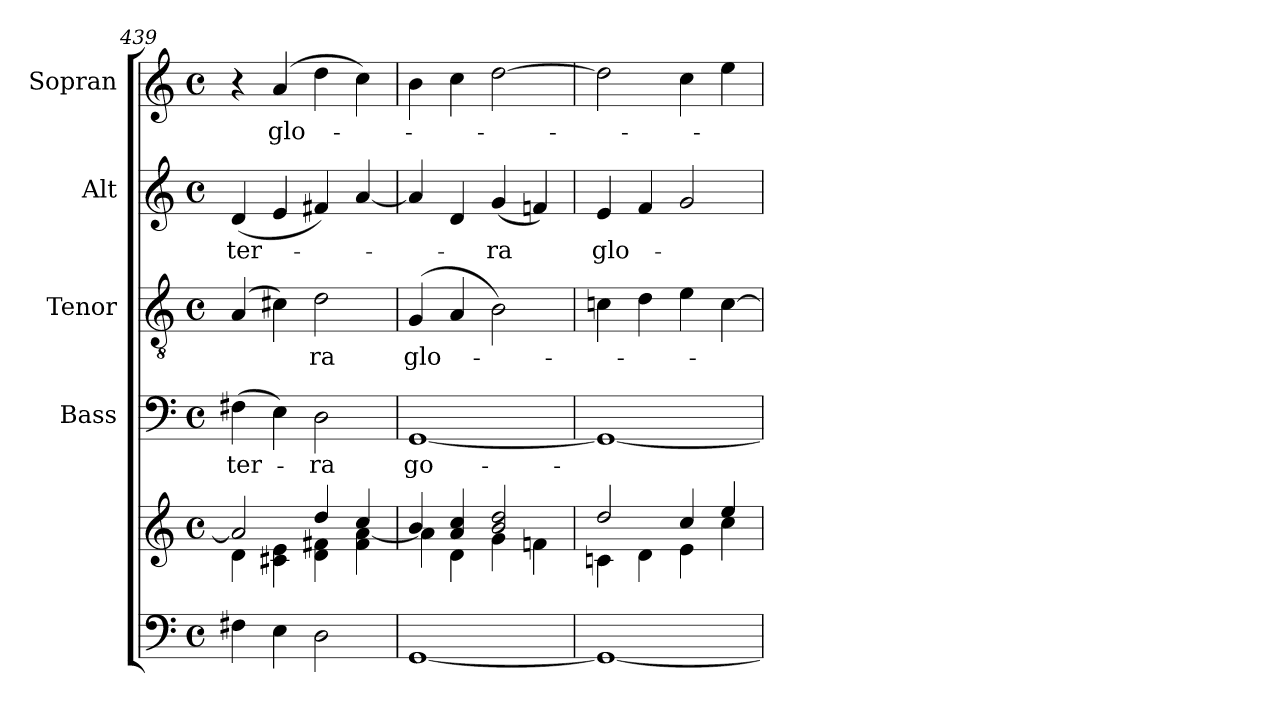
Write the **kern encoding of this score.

**kern	**kern	**kern	**text	**kern	**text	**kern	**text	**kern	**text
*part5	*part5	*part4	*part4	*part3	*part3	*part2	*part2	*part1	*part1
*staff6	*staff5	*staff4	*staff4	*staff3	*staff3	*staff2	*staff2	*staff1	*staff1
*	*	*I"Bass	*	*I"Tenor	*	*I"Alt	*	*I"Sopran	*
*	*	*I'B.	*	*I'T.	*	*I'A.	*	*I'S.	*
*clefF4	*clefG2	*clefF4	*	*clefGv2	*	*clefG2	*	*clefG2	*
*k[]	*k[]	*k[]	*	*k[]	*	*k[]	*	*k[]	*
*C:	*C:	*C:	*	*C:	*	*C:	*	*C:	*
*M4/4	*M4/4	*M4/4	*	*M4/4	*	*M4/4	*	*M4/4	*
*met(c)	*met(c)	*met(c)	*	*met(c)	*	*met(c)	*	*met(c)	*
=439	=439	=439	=439	=439	=439	=439	=439	=439	=439
*	*^	*	*	*	*	*	*	*	*
!	!	!	!	!LO:LY:b	!	!	!	!LO:LY:b	!	!
4F#X\	2a/]	4d\	(>4F#X\	ter-	(4A/	.	(<4d/	ter-	4r	.
!	!	!	!	!	!	!	!	!	!	!LO:LY:b
4E\	.	4c#X\ 4e\	4E\)	.	4c#X\)	.	4e/	.	(4a/	glo-
!	!	!	!	!LO:LY:b	!	!LO:LY:b	!	!	!	!
2D\	4dd/	4d\ 4f#X\	2D\	-ra	2d\	-ra	4f#X/)	.	4dd\	.
.	4cc/	4f#\ [<4a\	.	.	.	.	[4a/	.	4cc\)	.
=440	=440	=440	=440	=440	=440	=440	=440	=440	=440	=440
!	!	!	!	!LO:LY:b	!	!LO:LY:b	!	!	!	!
[1GG	4b/	4a\]	[1GG	go-	(4G/	glo-	4a/]	.	4b\	.
.	4a/ 4cc/	4d\	.	.	4A/	.	4d/	.	4cc\	.
!	!	!	!	!	!	!	!	!LO:LY:b	!	!
.	2b/ 2dd/	4g\	.	.	2B\)	.	(<4g/	-ra	[2dd\	.
.	.	4fn\	.	.	.	.	4fn/)	.	.	.
=441	=441	=441	=441	=441	=441	=441	=441	=441	=441	=441
!	!	!	!	!	!	!	!	!LO:LY:b	!	!
1GG_	2dd/	4cn\	1GG_	.	4cn\	.	4e/	glo-	2dd\]	.
.	.	4d\	.	.	4d\	.	4f/	.	.	.
.	4cc/	4e\	.	.	4e\	.	2g/	.	4cc\	.
.	4ee/	4cc\	.	.	[4c\	.	.	.	4ee\	.
*	*v	*v	*	*	*	*	*	*	*	*
=	=	=	=	=	=	=	=	=	=
*-	*-	*-	*-	*-	*-	*-	*-	*-	*-
